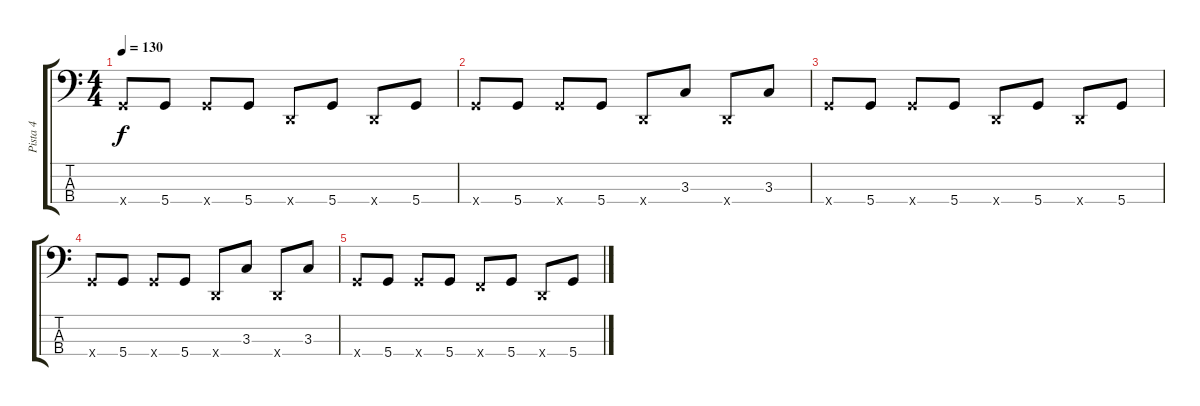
\track ("Pista 4" "Pista 4") {instrument electricbassfinger}
\staff {score tabs}
\tuning (G2 D2 A1 D1) {hide}
\ts (4 4)
\tempo 130
\clef f4
\ks c
5.4{x}.8{dy f} 5.4.8 5.4{x}.8 5.4.8 0.4{x}.8 5.4.8 0.4{x}.8 5.4.8 |
5.4{x}.8 5.4.8 5.4{x}.8 5.4.8 0.4{x}.8 3.3.8 0.4{x}.8 3.3.8 |
5.4{x}.8 5.4.8 5.4{x}.8 5.4.8 0.4{x}.8 5.4.8 0.4{x}.8 5.4.8 |
5.4{x}.8 5.4.8 5.4{x}.8 5.4.8 0.4{x}.8 3.3.8 0.4{x}.8 3.3.8 |
5.4{x}.8 5.4.8 5.4{x}.8 5.4.8 3.4{x}.8 5.4.8 0.4{x}.8 5.4.8
